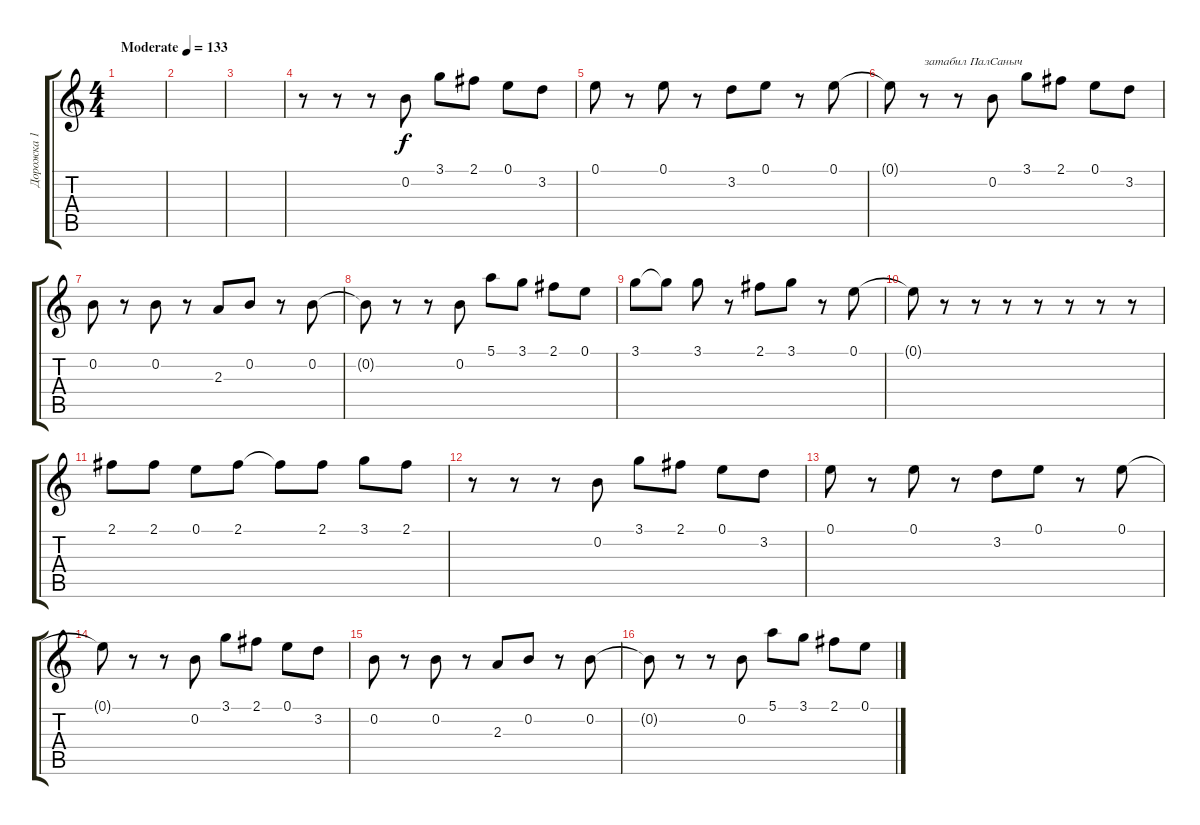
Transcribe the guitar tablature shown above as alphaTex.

\track ("Дорожка 1" "Дорожка 1") {instrument electricguitarmuted}
\staff {score tabs}
\tuning (E4 B3 G3 D3 A2 E2) {hide}
\ts (4 4)
\tempo (133 "Moderate")
\clef g2
\ks c
|
|
|
r.8 r.8 r.8 0.2.8 3.1.8 2.1.8 0.1.8 3.2.8 |
0.1.8 r.8 0.1.8 r.8 3.2.8 0.1.8 r.8 0.1.8 |
0.1{t}.8 r.8{txt "затабил ПалСаныч"} r.8 0.2.8 3.1.8 2.1.8 0.1.8 3.2.8 |
0.2.8 r.8 0.2.8 r.8 2.3.8 0.2.8 r.8 0.2.8 |
0.2{t}.8 r.8 r.8 0.2.8 5.1.8 3.1.8 2.1.8 0.1.8 |
3.1.8 3.1{t}.8 3.1.8 r.8 2.1.8 3.1.8 r.8 0.1.8 |
0.1{t}.8 r.8 r.8 r.8 r.8 r.8 r.8 r.8 |
2.1.8 2.1.8 0.1.8 2.1.8 2.1{t}.8 2.1.8 3.1.8 2.1.8 |
r.8 r.8 r.8 0.2.8 3.1.8 2.1.8 0.1.8 3.2.8 |
0.1.8 r.8 0.1.8 r.8 3.2.8 0.1.8 r.8 0.1.8 |
0.1{t}.8 r.8 r.8 0.2.8 3.1.8 2.1.8 0.1.8 3.2.8 |
0.2.8 r.8 0.2.8 r.8 2.3.8 0.2.8 r.8 0.2.8 |
0.2{t}.8 r.8 r.8 0.2.8 5.1.8 3.1.8 2.1.8 0.1.8
